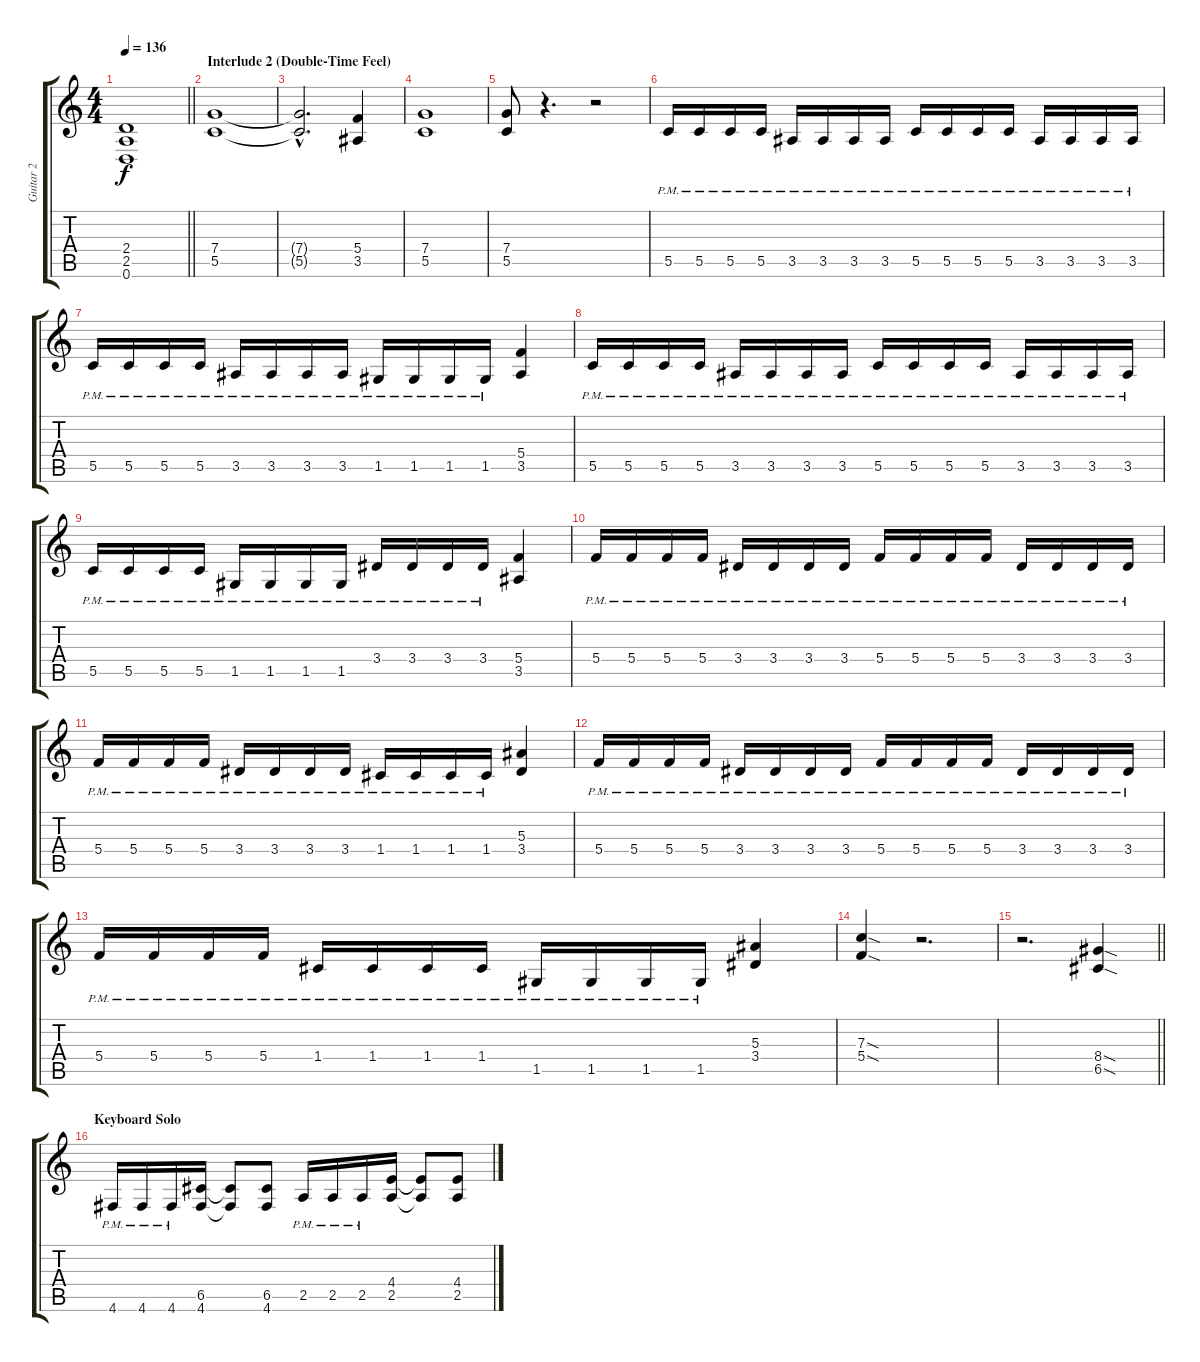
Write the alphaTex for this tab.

\track ("Guitar 2" "Guitar 2") {instrument distortionguitar}
\staff {score tabs}
\tuning (D4 A3 F3 C3 G2 D2) {hide}
\ts (4 4)
\tempo 136
\clef g2
\barLineRight lightlight
\ks c
(2.4{t} 2.5{t} 0.6{t}).1{dy f} |
\section ("" "Interlude 2 (Double-Time Feel)")
(7.4 5.5).1 |
(7.4{hac t} 5.5{hac t}).2{d} (5.4 3.5).4 |
(7.4 5.5).1 |
(7.4 5.5).8 r.4{d} r.2 |
5.5{pm}.16 5.5{pm}.16 5.5{pm}.16 5.5{pm}.16 3.5{pm}.16 3.5{pm}.16 3.5{pm}.16 3.5{pm}.16 5.5{pm}.16 5.5{pm}.16 5.5{pm}.16 5.5{pm}.16 3.5{pm}.16 3.5{pm}.16 3.5{pm}.16 3.5{pm}.16 |
5.5{pm}.16 5.5{pm}.16 5.5{pm}.16 5.5{pm}.16 3.5{pm}.16 3.5{pm}.16 3.5{pm}.16 3.5{pm}.16 1.5{pm}.16 1.5{pm}.16 1.5{pm}.16 1.5{pm}.16 (5.4 3.5).4 |
5.5{pm}.16 5.5{pm}.16 5.5{pm}.16 5.5{pm}.16 3.5{pm}.16 3.5{pm}.16 3.5{pm}.16 3.5{pm}.16 5.5{pm}.16 5.5{pm}.16 5.5{pm}.16 5.5{pm}.16 3.5{pm}.16 3.5{pm}.16 3.5{pm}.16 3.5{pm}.16 |
5.5{pm}.16 5.5{pm}.16 5.5{pm}.16 5.5{pm}.16 1.5{pm}.16 1.5{pm}.16 1.5{pm}.16 1.5{pm}.16 3.4{pm}.16 3.4{pm}.16 3.4{pm}.16 3.4{pm}.16 (5.4 3.5).4 |
5.4{pm}.16 5.4{pm}.16 5.4{pm}.16 5.4{pm}.16 3.4{pm}.16 3.4{pm}.16 3.4{pm}.16 3.4{pm}.16 5.4{pm}.16 5.4{pm}.16 5.4{pm}.16 5.4{pm}.16 3.4{pm}.16 3.4{pm}.16 3.4{pm}.16 3.4{pm}.16 |
5.4{pm}.16 5.4{pm}.16 5.4{pm}.16 5.4{pm}.16 3.4{pm}.16 3.4{pm}.16 3.4{pm}.16 3.4{pm}.16 1.4{pm}.16 1.4{pm}.16 1.4{pm}.16 1.4{pm}.16 (5.3 3.4).4 |
5.4{pm}.16 5.4{pm}.16 5.4{pm}.16 5.4{pm}.16 3.4{pm}.16 3.4{pm}.16 3.4{pm}.16 3.4{pm}.16 5.4{pm}.16 5.4{pm}.16 5.4{pm}.16 5.4{pm}.16 3.4{pm}.16 3.4{pm}.16 3.4{pm}.16 3.4{pm}.16 |
5.4{pm}.16 5.4{pm}.16 5.4{pm}.16 5.4{pm}.16 1.4{pm}.16 1.4{pm}.16 1.4{pm}.16 1.4{pm}.16 1.5{pm}.16 1.5{pm}.16 1.5{pm}.16 1.5{pm}.16 (5.3 3.4).4 |
(7.3{sod} 5.4{sod}).4 r.2{d} |
\barLineRight lightlight
r.2{d} (8.4{sod} 6.5{sod}).4 |
\section ("" "Keyboard Solo")
4.6{pm}.16 4.6{pm}.16 4.6{pm}.16 (6.5 4.6).16 (6.5{t} 4.6{t}).8 (6.5 4.6).8 2.5{pm}.16 2.5{pm}.16 2.5{pm}.16 (4.4 2.5).16 (4.4{t} 2.5{t}).8 (4.4 2.5).8
